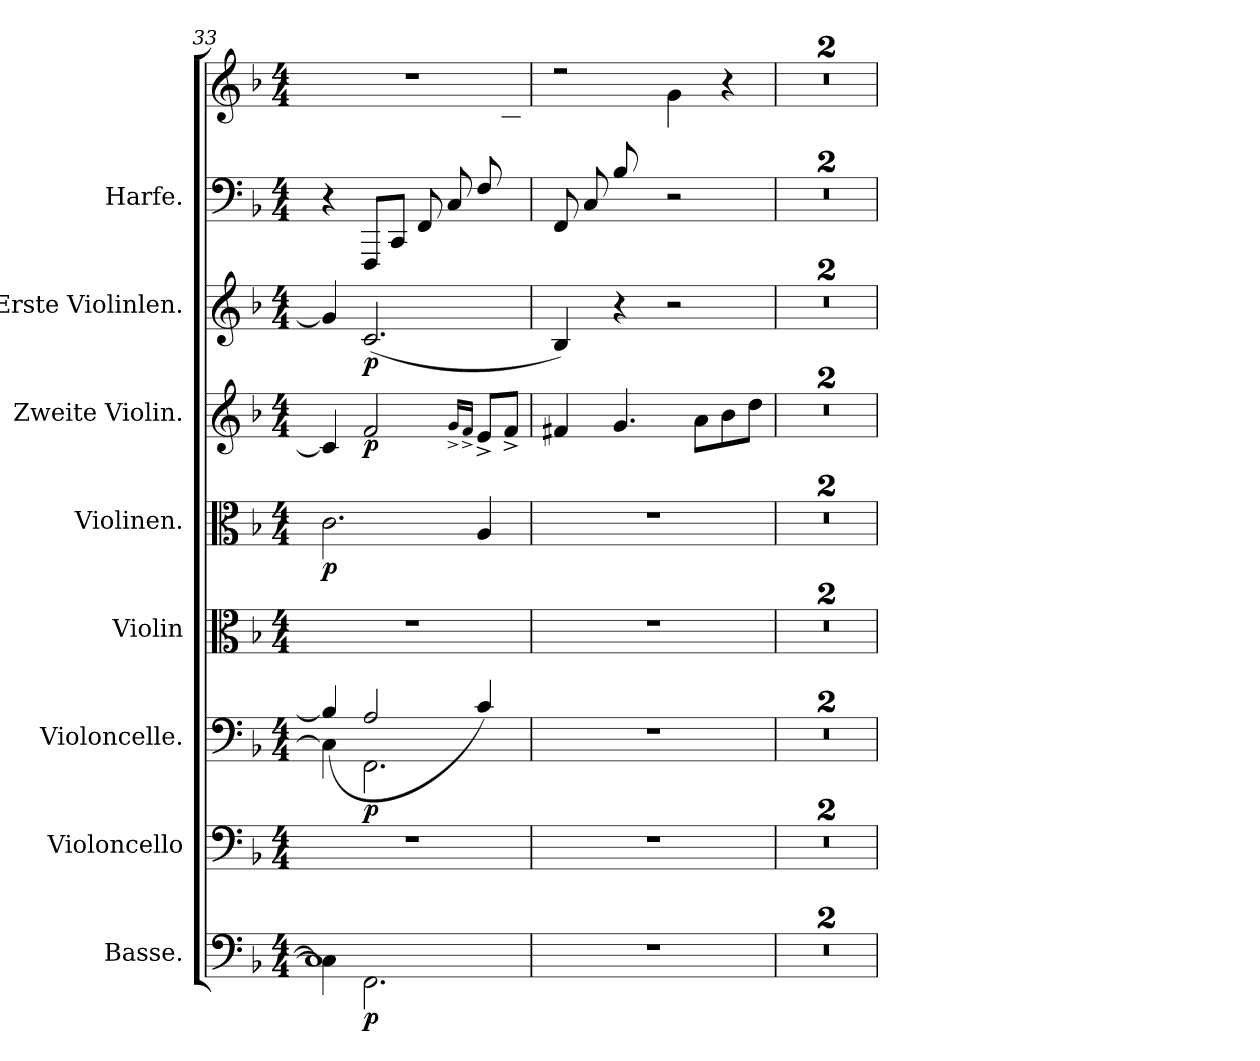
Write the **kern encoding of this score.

**kern	**dynam	**kern	**kern	**dynam	**kern	**kern	**dynam	**kern	**dynam	**kern	**dynam	**kern	**kern
*part8	*part8	*part7	*part6	*part6	*part5	*part4	*part4	*part3	*part3	*part2	*part2	*part1	*part1
*staff9	*staff9	*staff8	*staff7	*staff7	*staff6	*staff5	*staff5	*staff4	*staff4	*staff3	*staff3	*staff2	*staff1
*I"Basse.	*	*I"Violoncello	*I"Violoncelle.	*	*I"Violin	*I"Violinen.	*	*I"Zweite Violin.	*	*I"Erste Violinlen.	*	*I"Harfe.	*
*	*	*I'Vc.	*I'Vc.	*	*I'Vln.	*I'Vln.	*	*I'Vln.	*	*I'Vln.	*	*	*
!!LO:PB:g=z
*clefF4	*	*clefF4	*clefF4	*	*clefC3	*clefC3	*	*clefG2	*	*clefG2	*	*clefF4	*clefG2
*ITrd7c12	*	*	*	*	*	*	*	*	*	*	*	*	*
*k[b-]	*	*k[b-]	*k[b-]	*	*k[b-]	*k[b-]	*	*k[b-]	*	*k[b-]	*	*k[b-]	*k[b-]
*M4/4	*	*M4/4	*M4/4	*	*M4/4	*M4/4	*	*M4/4	*	*M4/4	*	*M4/4	*M4/4
=33	=33	=33	=33	=33	=33	=33	=33	=33	=33	=33	=33	=33	=33
*^	*	*	*^	*	*	*	*	*	*	*	*	*	*^
!	!	!	!	!	!	!	!	!	!LO:DY:b	!	!	!	!	!	!	!
4CC\]	1CC]	.	1r	4C\]	(4B-/]	.	1r	2.c\	p	4c/]	.	4g/]	.	4r	1r	2..ryy
!	!	!LO:DY:b	!	!	!	!LO:DY:b	!	!	!	!	!LO:DY:b	!	!LO:DY:b	!	!	!
2.FFF\	.	p	.	2.FF\	2A/	p	.	.	.	2f/	p	(2.c/	p	8FFF/L	.	.
.	.	.	.	.	.	.	.	.	.	.	.	.	.	8CC/J	.	.
.	.	.	.	.	.	.	.	.	.	.	.	.	.	8FF/L	.	.
.	.	.	.	.	.	.	.	.	.	.	.	.	.	8C/	.	.
.	.	.	.	.	.	.	.	.	.	16qg^/LL	.	.	.	.	.	.
.	.	.	.	.	.	.	.	.	.	16qf^/JJ	.	.	.	.	.	.
.	.	.	.	.	4c/)	.	.	4A/	.	8e^/L	.	.	.	8F/	.	.
.	.	.	.	.	.	.	.	.	.	8f^/J	.	.	.	8ryy	.	8c\J
*v	*v	*	*	*v	*v	*	*	*	*	*	*	*	*	*	*	*
=34	=34	=34	=34	=34	=34	=34	=34	=34	=34	=34	=34	=34	=34	=34
*	*	*	*	*	*	*	*	*	*	*	*	*	*MM45	*
1r	.	1r	1r	.	1r	1r	.	4f#X/	.	4B-/)	.	8FF/L	2r	4.ryy
.	.	.	.	.	.	.	.	.	.	.	.	8C/	.	.
.	.	.	.	.	.	.	.	4.g/	.	4r	.	8B-/	.	.
.	.	.	.	.	.	.	.	.	.	.	.	8ryy	.	8d\J
.	.	.	.	.	.	.	.	.	.	2r	.	2r	4g\	2ryy
.	.	.	.	.	.	.	.	8a\L	.	.	.	.	.	.
.	.	.	.	.	.	.	.	8b-\	.	.	.	.	4r	.
.	.	.	.	.	.	.	.	8dd\J	.	.	.	.	.	.
*	*	*	*	*	*	*	*	*	*	*	*	*	*v	*v
=35	=35	=35	=35	=35	=35	=35	=35	=35	=35	=35	=35	=35	=35
1r	.	1r	1r	.	1r	1r	.	1r	.	1r	.	1r	1r
=36	=36	=36	=36	=36	=36	=36	=36	=36	=36	=36	=36	=36	=36
1r	.	1r	1r	.	1r	1r	.	1r	.	1r	.	1r	1r
=	=	=	=	=	=	=	=	=	=	=	=	=	=
*-	*-	*-	*-	*-	*-	*-	*-	*-	*-	*-	*-	*-	*-
